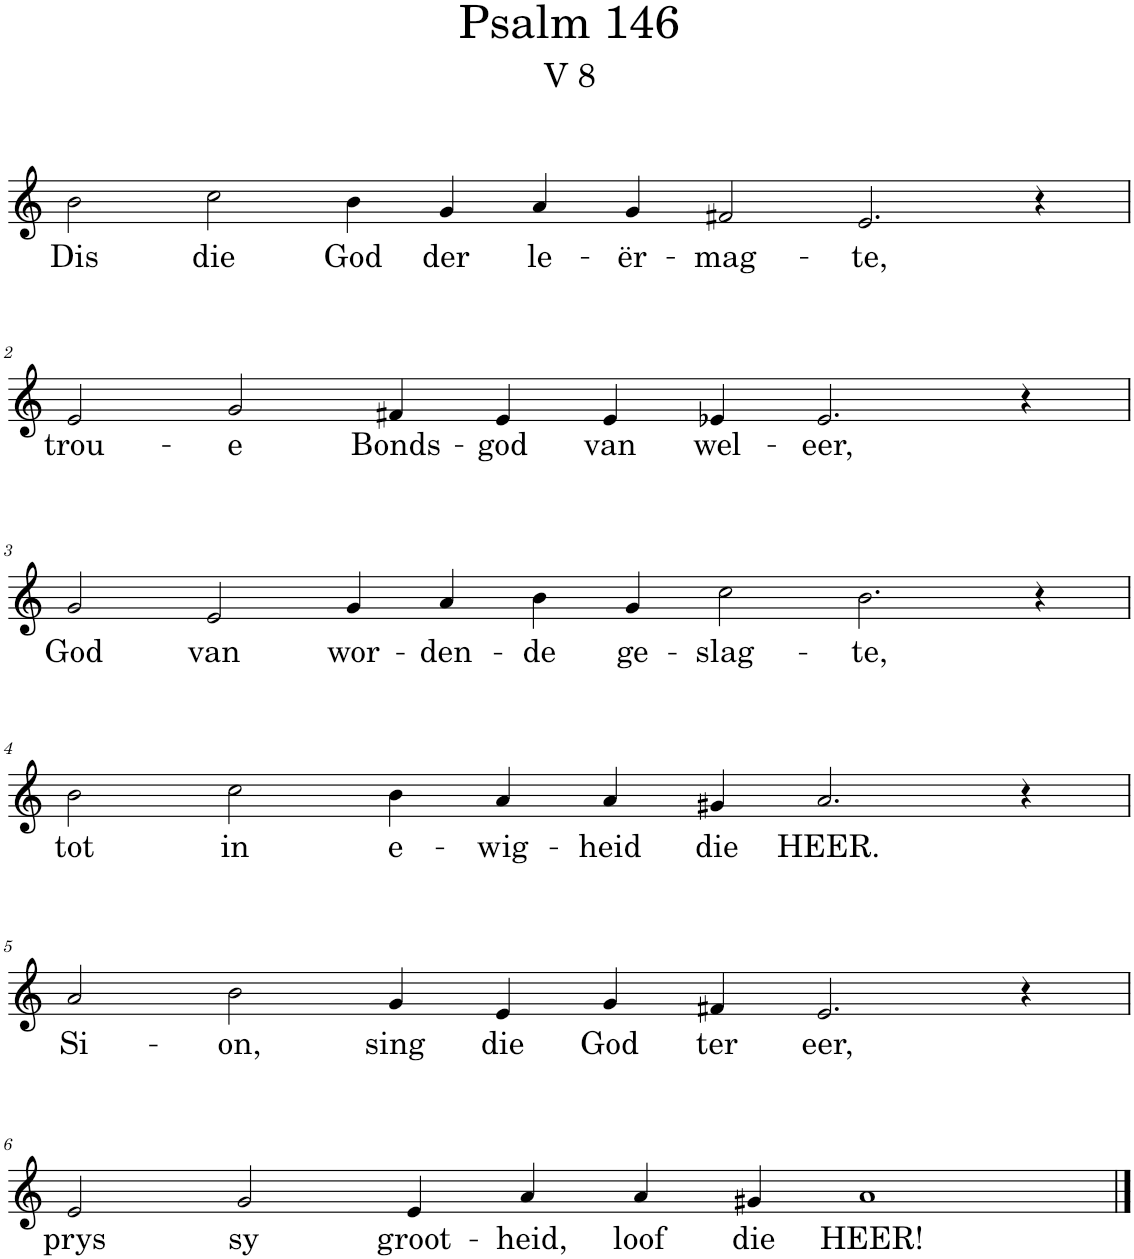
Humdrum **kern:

**kern	**text
*part1	*part1
*staff1	*staff1
*I"Pipe Organ	*
*I'Org.	*
*clefG2	*
*k[]	*
*M14/4	*
=1	=1
!	!LO:LY:b
2b\	Dis
!	!LO:LY:b
2cc\	die
!	!LO:LY:b
4b\	God
!	!LO:LY:b
4g/	der
!	!LO:LY:b
4a/	le-
!	!LO:LY:b
4g/	-ër-
!	!LO:LY:b
2f#X/	-mag-
!	!LO:LY:b
2.e/	-te,
4r	.
!!LO:LB:g=z
=2	=2
*M12/4	*
!	!LO:LY:b
2e/	trou-
!	!LO:LY:b
2g/	-e
!	!LO:LY:b
4f#X/	Bonds-
!	!LO:LY:b
4e/	-god
!	!LO:LY:b
4e/	van
!	!LO:LY:b
4e-X/	wel-
!	!LO:LY:b
2.e-/	-eer,
4r	.
!!LO:LB:g=z
=3	=3
*M14/4	*
!	!LO:LY:b
2g/	God
!	!LO:LY:b
2e/	van
!	!LO:LY:b
4g/	wor-
!	!LO:LY:b
4a/	-den-
!	!LO:LY:b
4b\	-de
!	!LO:LY:b
4g/	ge-
!	!LO:LY:b
2cc\	-slag-
!	!LO:LY:b
2.b\	-te,
4r	.
!!LO:LB:g=z
=4	=4
*M12/4	*
!	!LO:LY:b
2b\	tot
!	!LO:LY:b
2cc\	in
!	!LO:LY:b
4b\	e-
!	!LO:LY:b
4a/	-wig-
!	!LO:LY:b
4a/	-heid
!	!LO:LY:b
4g#X/	die
!	!LO:LY:b
2.a/	HEER.
4r	.
!!LO:LB:g=z
=5	=5
!	!LO:LY:b
2a/	Si-
!	!LO:LY:b
2b\	-on,
!	!LO:LY:b
4g/	sing
!	!LO:LY:b
4e/	die
!	!LO:LY:b
4g/	God
!	!LO:LY:b
4f#X/	ter
!	!LO:LY:b
2.e/	eer,
4r	.
!!LO:LB:g=z
=6	=6
!	!LO:LY:b
2e/	prys
!	!LO:LY:b
2g/	sy
!	!LO:LY:b
4e/	groot-
!	!LO:LY:b
4a/	-heid,
!	!LO:LY:b
4a/	loof
!	!LO:LY:b
4g#X/	die
!	!LO:LY:b
1a	HEER!
==	==
*-	*-
